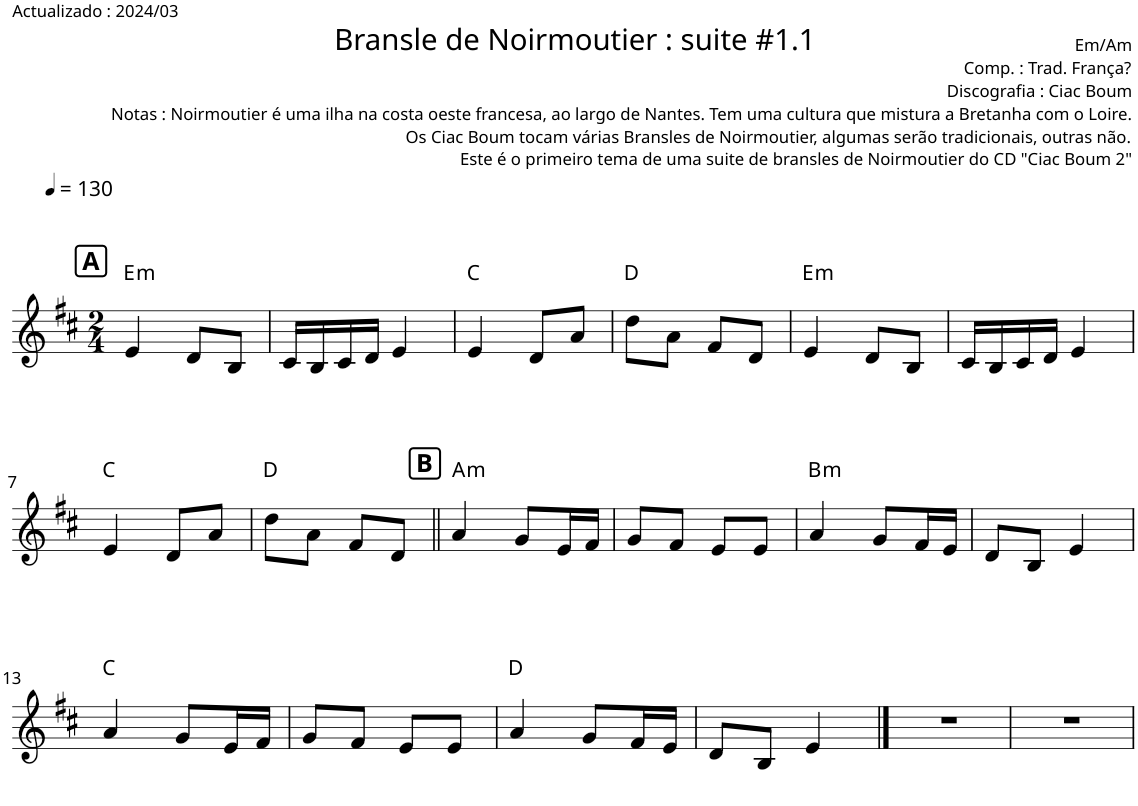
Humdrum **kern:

**kern	**harte
*part1	*part1
*staff1	*
*I"Piano	*
*I'Pno.	*
*clefG2	*
*k[f#c#]	*
*M2/4	*
*MM130	*
!!LO:REH:place=s1:a:B:cj:fs=12:t=A
=1	=1
!	!LO:H:kt=m
4e/	E:min
8d/L	.
8B/J	.
=2	=2
16c#/LL	.
16B/	.
16c#/	.
16d/JJ	.
4e/	.
=3	=3
4e/	C:maj
8d/L	.
8a/J	.
=4	=4
8dd\L	D:maj
8a\J	.
8f#/L	.
8d/J	.
=5	=5
!	!LO:H:kt=m
4e/	E:min
8d/L	.
8B/J	.
=6	=6
16c#/LL	.
16B/	.
16c#/	.
16d/JJ	.
4e/	.
!!LO:LB:g=z
=7	=7
4e/	C:maj
8d/L	.
8a/J	.
=8	=8
8dd\L	D:maj
8a\J	.
8f#/L	.
8d/J	.
!!LO:REH:place=s1:a:B:cj:fs=12:t=B
=9||	=9||
!	!LO:H:kt=m
4a/	A:min
8g/L	.
16e/L	.
16f#/JJ	.
=10	=10
8g/L	.
8f#/J	.
8e/L	.
8e/J	.
=11	=11
!	!LO:H:kt=m
4a/	B:min
8g/L	.
16f#/L	.
16e/JJ	.
=12	=12
8d/L	.
8B/J	.
4e/	.
!!LO:LB:g=z
=13	=13
4a/	C:maj
8g/L	.
16e/L	.
16f#/JJ	.
=14	=14
8g/L	.
8f#/J	.
8e/L	.
8e/J	.
=15	=15
4a/	D:maj
8g/L	.
16f#/L	.
16e/JJ	.
=16	=16
8d/L	.
8B/J	.
4e/	.
==17	==17
2r	.
=18	=18
2r	.
=	=
*-	*-
